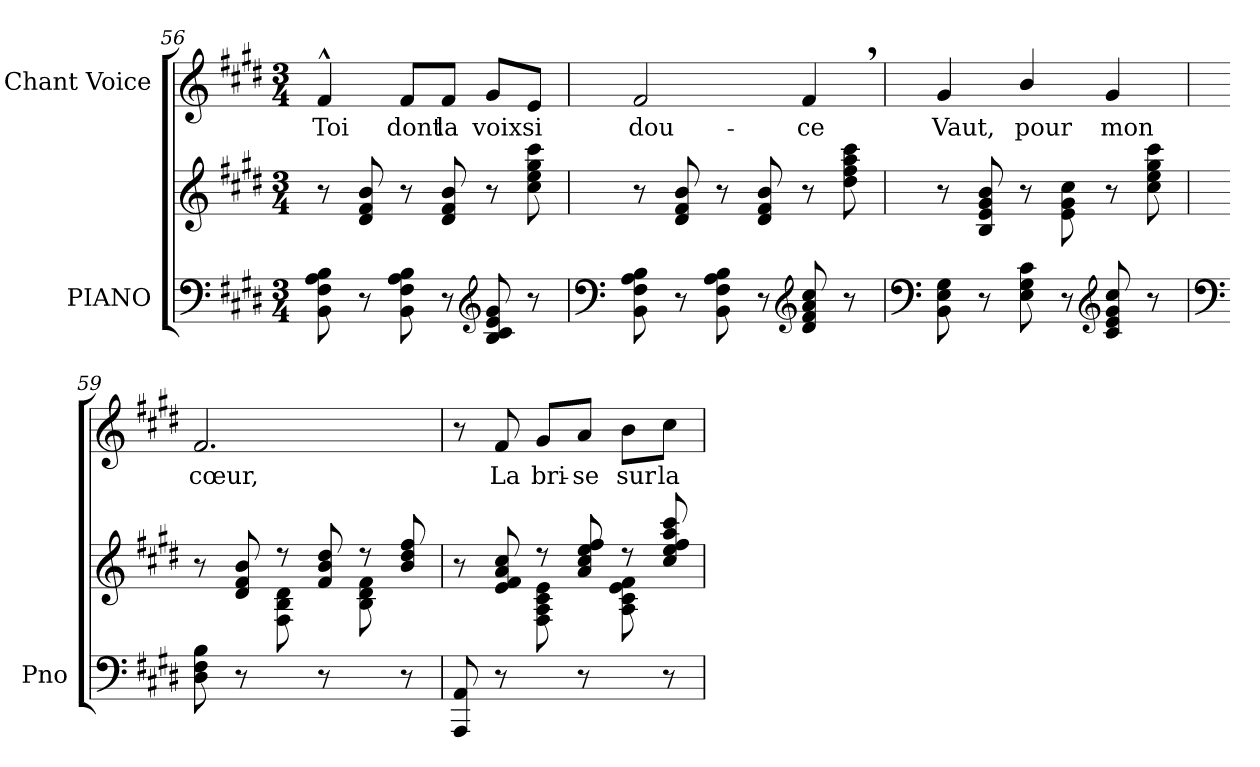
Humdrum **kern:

**kern	**kern	**kern	**text
*part2	*part2	*part1	*part1
*staff3	*staff2	*staff1	*staff1
*I"PIANO	*	*I"Chant Voice	*
*I'Pno	*	*	*
*clefF4	*clefG2	*clefG2	*
*k[f#c#g#d#]	*k[f#c#g#d#]	*k[f#c#g#d#]	*
*M3/4	*M3/4	*M3/4	*
=56	=56	=56	=56
!	!	!	!LO:LY:b
8BB\ 8F#\ 8A\ 8B\	8r	4f#^^/	Toi
8r	8d#/ 8f#/ 8b/	.	.
!	!	!	!LO:LY:b
8BB\ 8F#\ 8A\ 8B\	8r	8f#/L	dont
!	!	!	!LO:LY:b
8r	8d#/ 8f#/ 8b/	8f#/J	la
*clefG2	*	*	*
!	!	!	!LO:LY:b
8B/ 8c#/ 8e/ 8g#/	8r	8g#/L	voix
!	!	!	!LO:LY:b
8r	8cc#\ 8ee\ 8gg#\ 8ccc#\	8e/J	si
=57	=57	=57	=57
*clefF4	*	*	*
!	!	!	!LO:LY:b
8BB\ 8F#\ 8A\ 8B\	8r	2f#/	dou-
8r	8d#/ 8f#/ 8b/	.	.
8BB\ 8F#\ 8A\ 8B\	8r	.	.
8r	8d#/ 8f#/ 8b/	.	.
*clefG2	*	*	*
!	!	!	!LO:LY:b
8d#/ 8f#/ 8a/ 8cc#/	8r	4f#,/	-ce
8r	8dd#\ 8ff#\ 8aa\ 8ccc#\	.	.
=58	=58	=58	=58
*clefF4	*	*	*
!	!	!	!LO:LY:b
8BB\ 8E\ 8G#\	8r	4g#/	Vaut,
8r	8B/ 8e/ 8g#/ 8b/	.	.
!	!	!	!LO:LY:b
8E\ 8G#\ 8c#\	8r	4b/	pour
8r	8e\ 8g#\ 8cc#\	.	.
*clefG2	*	*	*
!	!	!	!LO:LY:b
8c#/ 8e/ 8g#/ 8cc#/	8r	4g#/	mon
8r	8cc#\ 8ee\ 8gg#\ 8ccc#\	.	.
!!LO:LB:g=z
=59	=59	=59	=59
*clefF4	*	*	*
*	*^	*	*
!	!	!	!	!LO:LY:b
8D#\ 8F#\ 8B\	8r	4ryy	2.f#/	cœur,
8r	8d#/ 8f#/ 8b/	.	.	.
8ryy	8r	8F#\ 8B\ 8d#\	.	.
8r	8f#/ 8b/ 8dd#/	8ryy	.	.
8ryy	8r	8B\ 8d#\ 8f#\	.	.
8r	8b/ 8dd#/ 8ff#/	8ryy	.	.
=60	=60	=60	=60	=60
8AAA/ 8AA/	8r	4ryy	8r	.
!	!	!	!	!LO:LY:b
8r	8e/ 8f#/ 8a/ 8cc#/	.	8f#/	La
!	!	!	!	!LO:LY:b
8ryy	8r	8F#\ 8A\ 8c#\ 8e\	8g#/L	bri-
!	!	!	!	!LO:LY:b
8r	8a/ 8cc#/ 8ee/ 8ff#/	8ryy	8a/J	-se
!	!	!	!	!LO:LY:b
8ryy	8r	8A\ 8c#\ 8e\ 8f#\	8b\L	sur
!	!	!	!	!LO:LY:b
8r	8cc#/ 8ee/ 8ff#/ 8aa/ 8ccc#/	8ryy	8cc#\J	la
*	*v	*v	*	*
=	=	=	=
*-	*-	*-	*-
